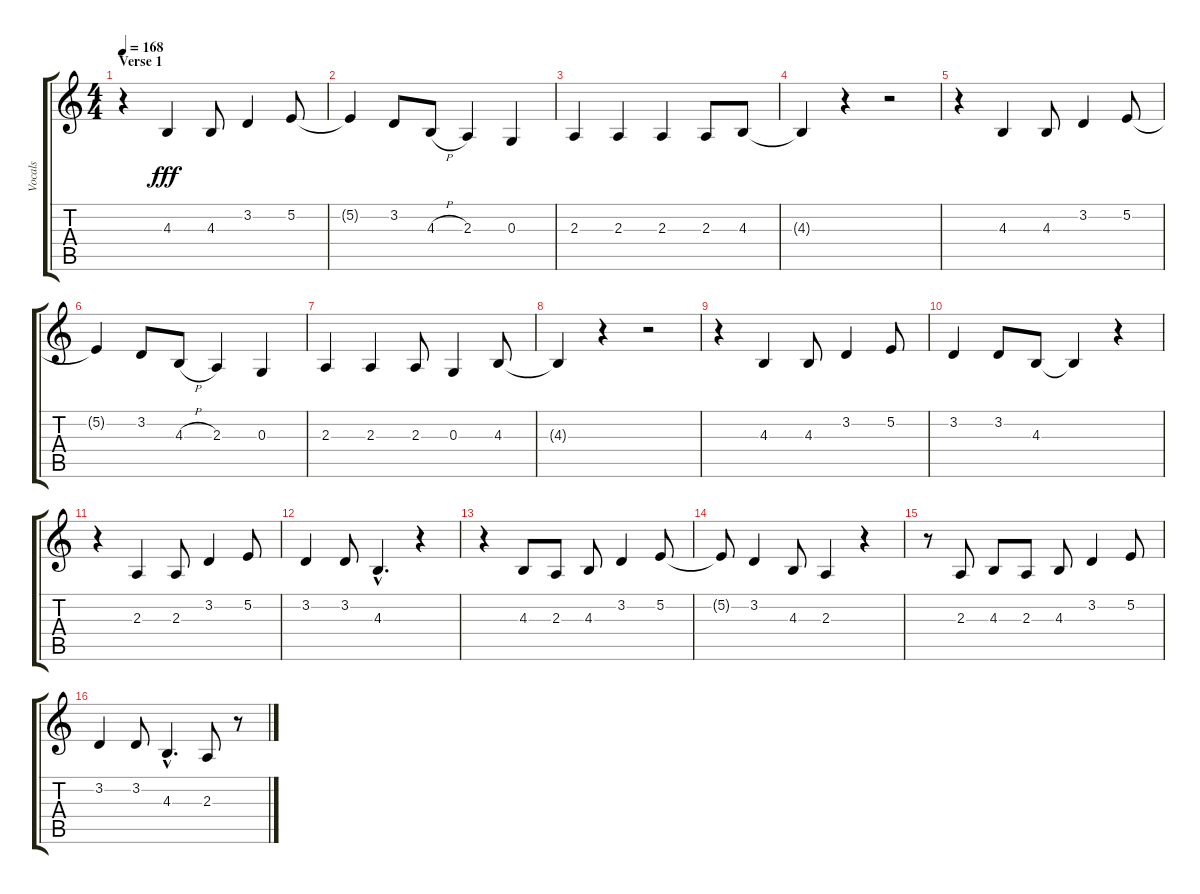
\track ("Vocals" "Vocals") {instrument altosax}
\staff {score tabs}
\tuning (E4 B3 G3 D3 A2 E2) {hide}
\ts (4 4)
\section ("" "Verse 1")
\tempo 168
\clef g2
\ks c
r.4{dy fff} 4.3.4 4.3.8 3.2.4 5.2.8 |
5.2{t}.4 3.2.8 4.3{h}.8 2.3.4 0.3.4 |
2.3.4 2.3.4 2.3.4 2.3.8 4.3.8 |
4.3{t}.4 r.4 r.2 |
r.4 4.3.4 4.3.8 3.2.4 5.2.8 |
5.2{t}.4 3.2.8 4.3{h}.8 2.3.4 0.3.4 |
2.3.4 2.3.4 2.3.8 0.3.4 4.3.8 |
4.3{t}.4 r.4 r.2 |
r.4 4.3.4 4.3.8 3.2.4 5.2.8 |
3.2.4 3.2.8 4.3.8 4.3{t}.4 r.4 |
r.4 2.3.4 2.3.8 3.2.4 5.2.8 |
3.2.4 3.2.8 4.3{hac}.4{d} r.4 |
r.4 4.3.8 2.3.8 4.3.8 3.2.4 5.2.8 |
5.2{t}.8 3.2.4 4.3.8 2.3.4 r.4 |
r.8 2.3.8 4.3.8 2.3.8 4.3.8 3.2.4 5.2.8 |
3.2.4 3.2.8 4.3{hac}.4{d} 2.3.8 r.8
